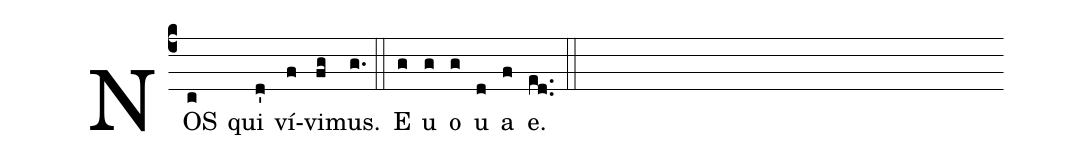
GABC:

%%
(c4) NOS(c) qui(d') ví(f)vi(fg)mus.(g.) (::) E(g) u(g) o(g) u(d) a(f) e.(ed..) (::)
